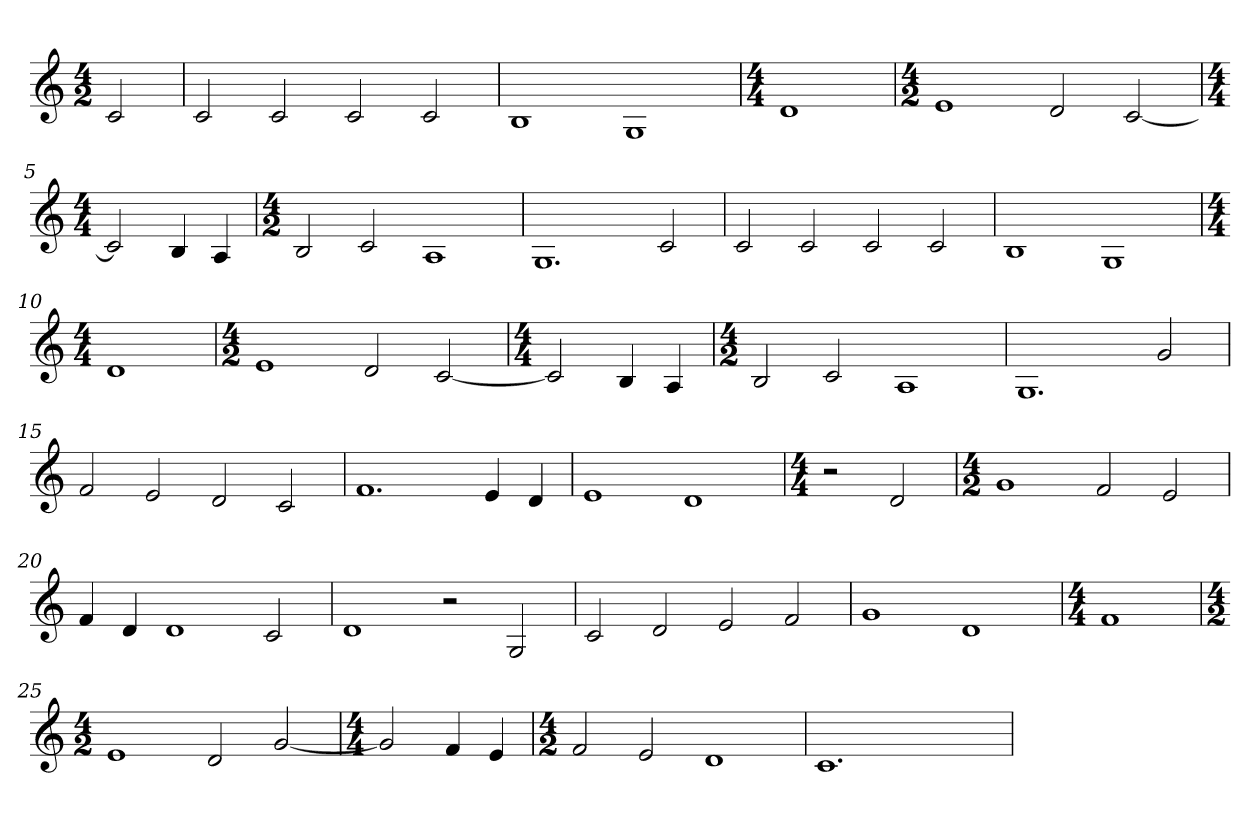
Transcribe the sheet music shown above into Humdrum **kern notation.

**kern
*part1
*staff1
*clefG2
*k[]
*C:
*M4/2
=
2c
=1
2c
2c
2c
2c
=2
1B
1G
=3
*M4/4
1d
=4
*M4/2
1e
2d
[2c
=5
*M4/4
2c]
4B
4A
=6
*M4/2
2B
2c
1A
=7
1.G
2c
=8
2c
2c
2c
2c
=9
1B
1G
=10
*M4/4
1d
=11
*M4/2
1e
2d
[2c
=12
*M4/4
2c]
4B
4A
=13
*M4/2
2B
2c
1A
=14
1.G
2g
=15
2f
2e
2d
2c
=16
1.f
4e
4d
=17
1e
1d
=18
*M4/4
2r
2d
=19
*M4/2
1g
2f
2e
=20
4f
4d
1d
2c
=21
1d
2r
2G
=22
2c
2d
2e
2f
=23
1g
1d
=24
*M4/4
1f
=25
*M4/2
1e
2d
[2g
=26
*M4/4
2g]
4f
4e
=27
*M4/2
2f
2e
1d
=28
1.c
2ryy
=
*-
